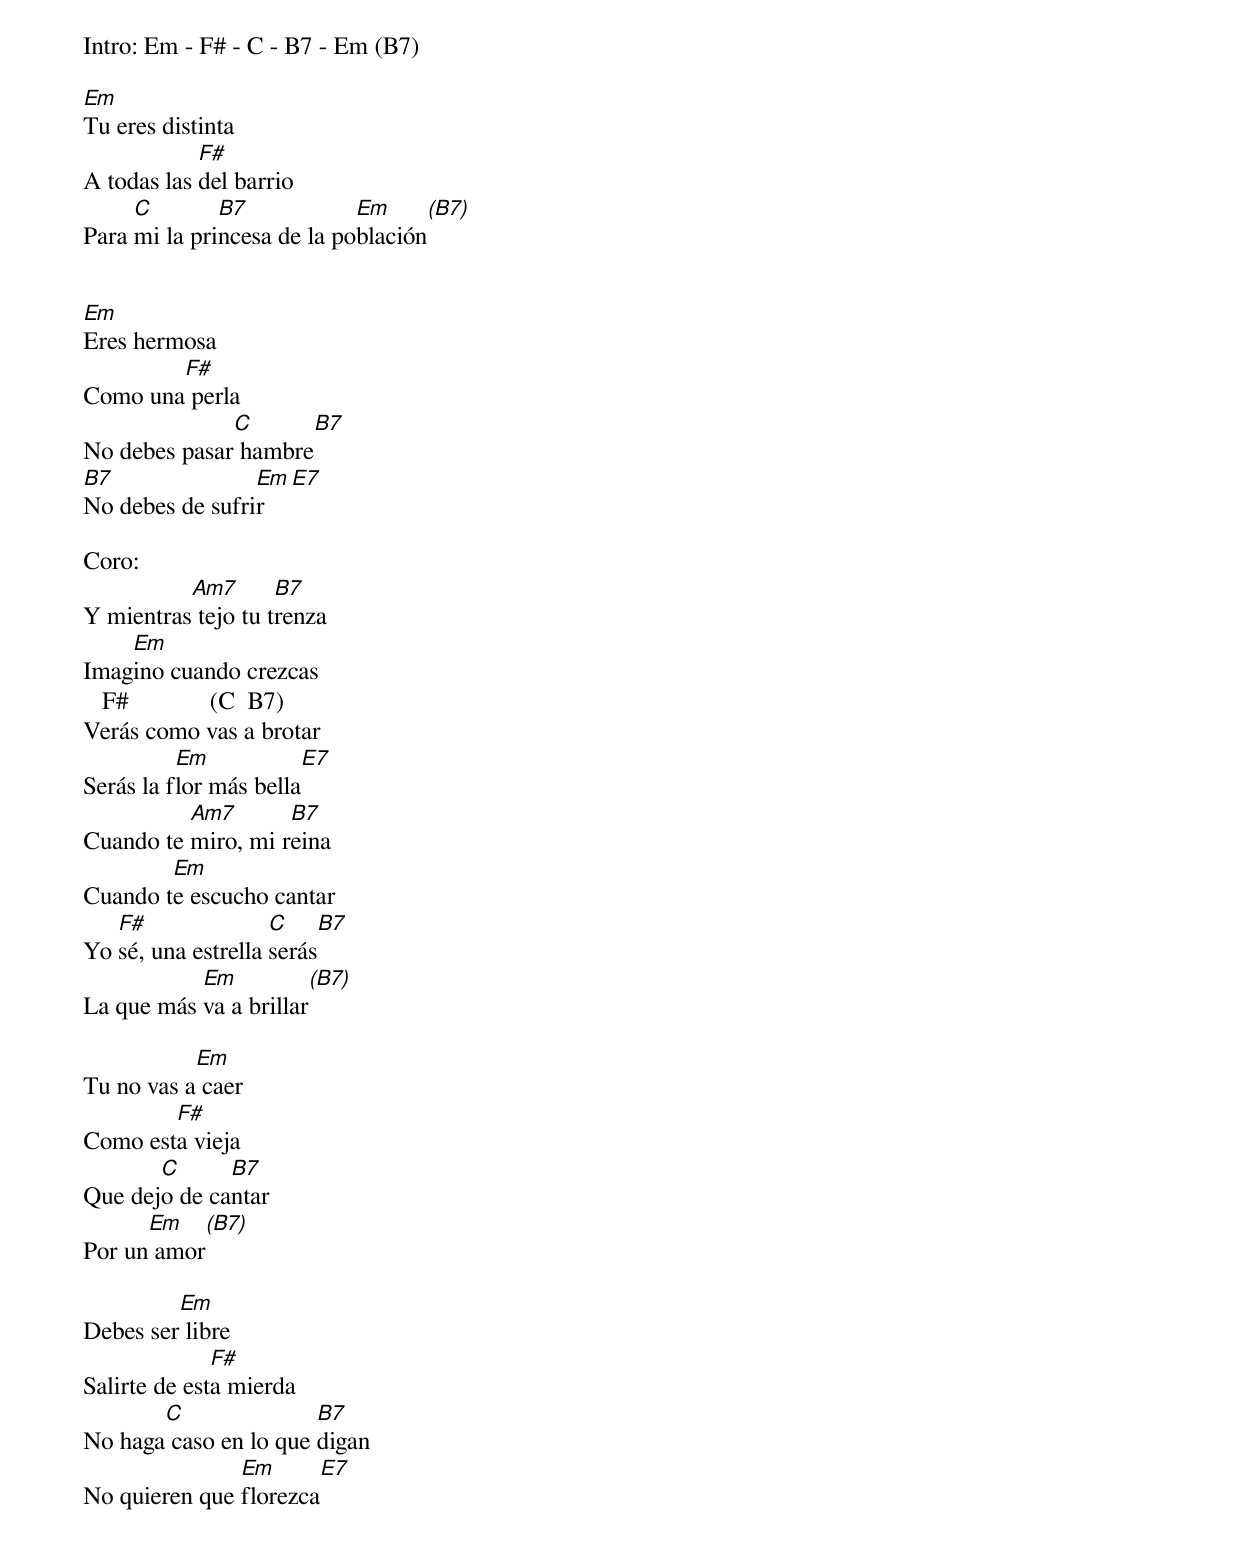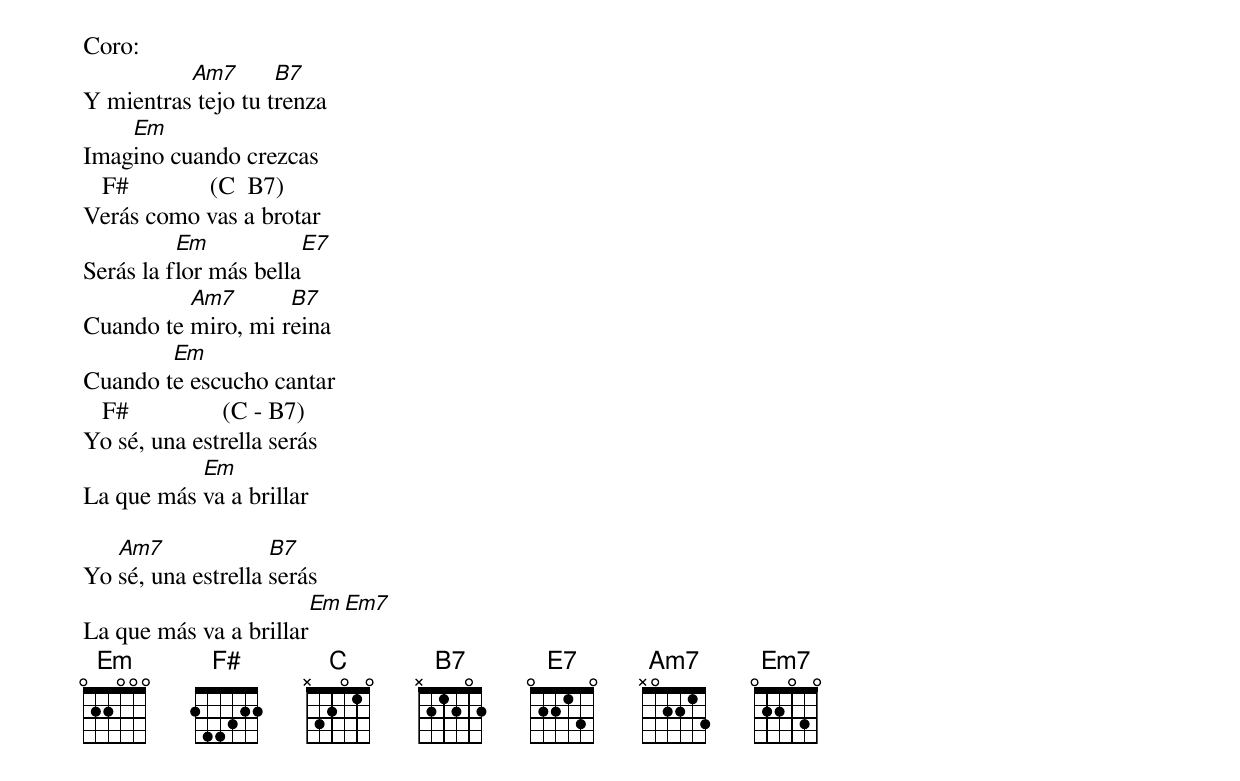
Intro: Em - F# - C - B7 - Em (B7)

Em
Tu eres distinta
            F#
A todas las del barrio
     C        B7            Em          (B7)
Para mi la princesa de la población


Em
Eres hermosa
        F#
Como una perla
              C       B7
No debes pasar hambre
B7               Em    E7
No debes de sufrir

Coro:
          Am7       B7
Y mientras tejo tu trenza
    Em
Imagino cuando crezcas
   F#             (C  B7)
Verás como vas a brotar
          Em            E7
Serás la flor más bella
          Am7       B7
Cuando te miro, mi reina
        Em
Cuando te escucho cantar
   F#               C    B7
Yo sé, una estrella serás
           Em               (B7)
La que más va a brillar

           Em
Tu no vas a caer
        F#
Como esta vieja
       C      B7
Que dejo de cantar
      Em        (B7)
Por un amor

         Em
Debes ser libre
              F#
Salirte de esta mierda
       C               B7
No haga caso en lo que digan
               Em         E7
No quieren que florezca


Coro:
          Am7       B7
Y mientras tejo tu trenza
    Em
Imagino cuando crezcas
   F#             (C  B7)
Verás como vas a brotar
          Em            E7
Serás la flor más bella
          Am7       B7
Cuando te miro, mi reina
        Em
Cuando te escucho cantar
   F#               (C - B7)
Yo sé, una estrella serás
           Em
La que más va a brillar

   Am7              B7
Yo sé, una estrella serás
                        Em       Em7
La que más va a brillar
